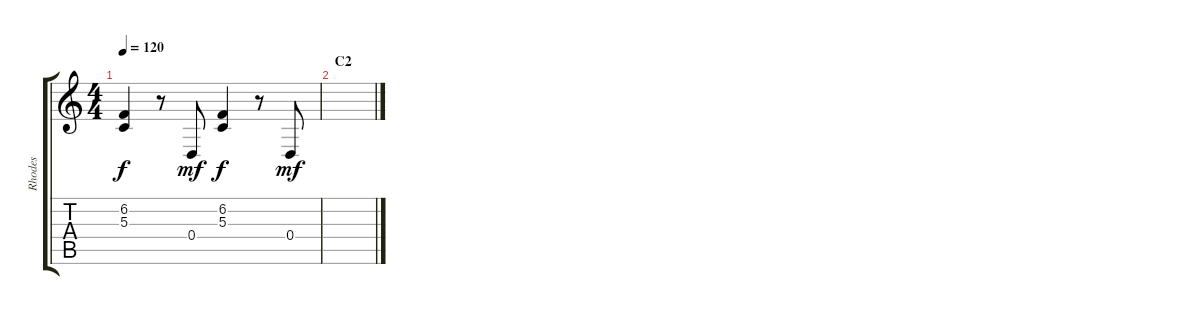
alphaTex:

\track ("Rhodes" "Rhodes") {instrument electricpiano1}
\staff {score tabs}
\tuning (E4 B3 G3 D3 A2 E2) {hide}
\ts (4 4)
\tempo 120
\clef g2
\ks c
(6.2 5.3).4{dy f} r.8 0.4.8{dy mf} (6.2 5.3).4{dy f} r.8 0.4.8{dy mf} |
\section ("" "C2")
